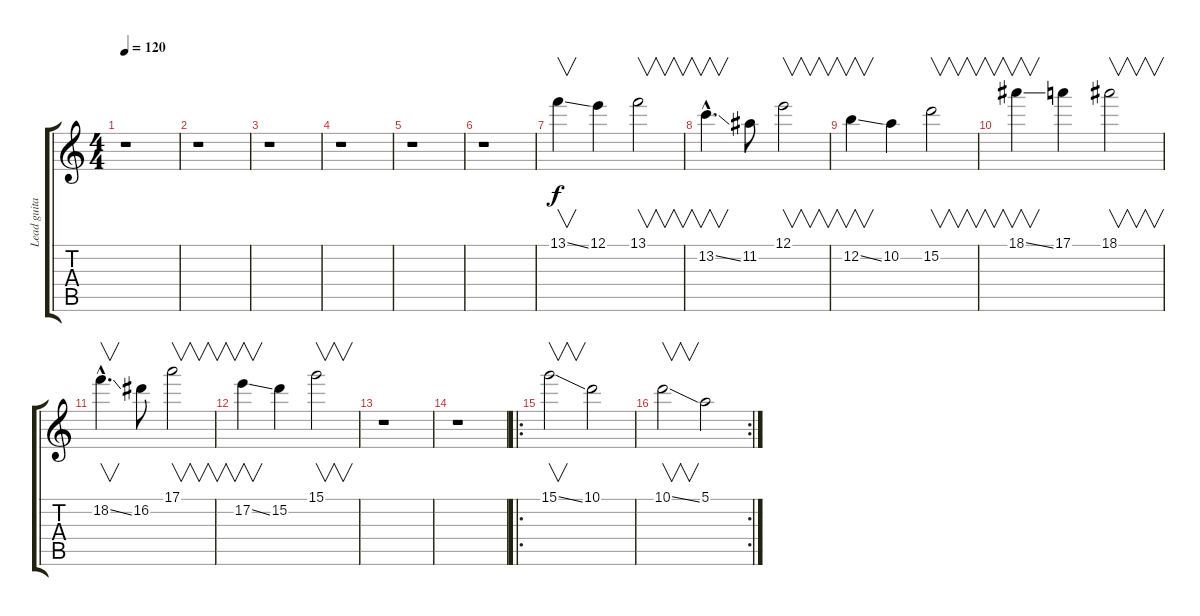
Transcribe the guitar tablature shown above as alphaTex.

\track ("Lead guitar" "Lead guita") {instrument overdrivenguitar}
\staff {score tabs}
\tuning (E4 B3 G3 D3 A2 E2) {hide}
\ts (4 4)
\tempo 120
\clef g2
\ks c
r.1{dy f} |
r.1 |
r.1 |
r.1 |
r.1 |
r.1 |
13.1{ss}.4{v} 12.1.4 13.1.2{v} |
13.2{ss hac}.4{v d} 11.2.8 12.1.2{v} |
12.2{ss}.4{v} 10.2.4 15.2.2{v} |
18.1{ss}.4{v} 17.1.4 18.1.2{v} |
18.2{ss hac}.4{v d} 16.2.8 17.1.2{v} |
17.2{ss}.4{v} 15.2.4 15.1.2{v} |
r.1 |
r.1 |
\ro
15.1{ss}.2{v} 10.1.2 |
\rc 2
10.1{ss}.2{v} 5.1.2
